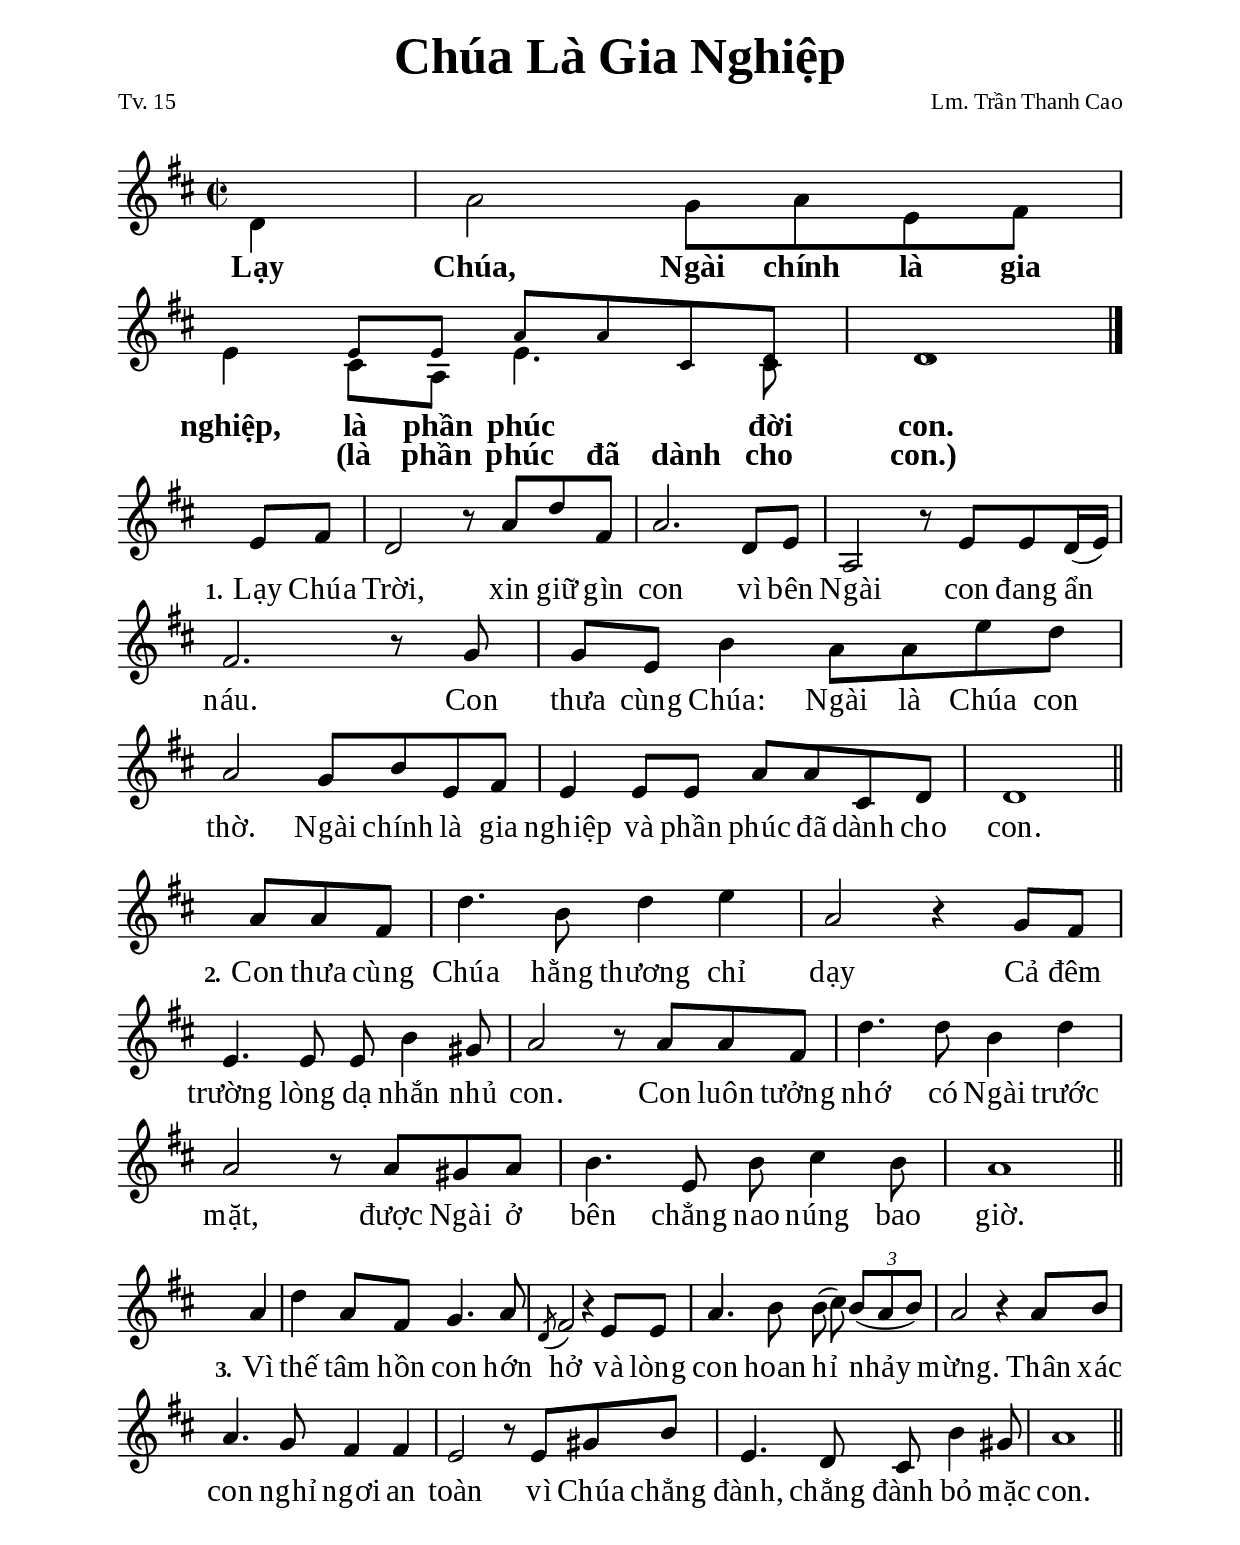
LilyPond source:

% Cài đặt chung
\version "2.20.0"
\include "english.ly"

\header {
  title = \markup { \fontsize #3 "Chúa Là Gia Nghiệp" }
  poet = "Tv. 15"
  composer = "Lm. Trần Thanh Cao"
  arranger = " "
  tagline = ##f
}

\paper {
  #(set-paper-size "a4")
  top-margin = 10\mm
  bottom-margin = 10\mm
  left-margin = 20\mm
  right-margin = 20\mm
  indent = #0
  #(define fonts
    (make-pango-font-tree
      "Liberation Serif"
      "Liberation Serif"
      "Liberation Serif"
      (/ 20 20)))
  page-count = #1
}

% Nhạc điệp khúc
nhacDiepKhucSop = \relative c' {
  \partial 4 d4 |
  a'2 g8 a e fs |
  e4
  \stemDown
  cs8 a e'4. cs8 |
  d1 \bar "|."
}

nhacDiepKhucBas = \relative c' {
  \skip 4
  \skip 1
  \skip 4
  e8 e a a cs, d
  d1 \bar "|."
}

% Nhạc phiên khúc
nhacPhienKhucMot = \relative c' {
  \partial 4 e8 fs |
  d2 r8 a' d fs, |
  a2. d,8 e |
  a,2 r8 e' e d16 (e) |
  fs2. r8 g |
  g e b'4 a8 a e' d |
  a2 g8 b e, fs |
  e4 e8 e a a cs, d |
  d1 \bar "||"
}

nhacPhienKhucHai = \relative c'' {
  \partial 4. a8 a fs |
  d'4. b8 d4 e |
  a,2 r4 g8 fs |
  e4. e8 e b'4 gs8 |
  a2 r8 a a fs |
  d'4. d8 b4 d |
  a2 r8 a gs a |
  b4. e,8 b' cs4 b8 |
  a1 \bar "||"
}

nhacPhienKhucBa = \relative c'' {
  \partial 4 a4 |
  d a8 fs g4. a8 |
  \acciaccatura d,8 fs2 r4 e8 e |
  \autoBeamOff
  a4. b8 b (cs)
  \autoBeamOn
  \tuplet 3/2 { b8 (a b) } |
  a2 r4 a8 b |
  a4. g8 fs4 fs |
  e2 r8 e gs b |
  e,4. d8 cs b'4 gs8 |
  a1 \bar "||"
}

% Lời điệp khúc
loiDiepKhucSop = \lyricmode {
  Lạy Chúa, Ngài chính là gia nghiệp, là phần phúc đời con.
}

loiDiepKhucBas = \lyricmode {
  (là phần phúc đã dành cho con.)
}

% Lời phiên khúc
loiPhienKhucMot = \lyricmode {
  \set stanza = #"1."
  Lạy Chúa Trời, xin giữ gìn con vì bên Ngài con đang ẩn náu.
  Con thưa cùng Chúa: Ngài là Chúa con thờ.
  Ngài chính là gia nghiệp và phần phúc đã dành cho con.
}

loiPhienKhucHai = \lyricmode {
  \set stanza = #"2."
  Con thưa cùng Chúa hằng thương chỉ dạy
  Cả đêm trường lòng dạ nhắn nhủ con.
  Con luôn tưởng nhớ có Ngài trước mặt,
  được Ngài ở bên chẳng nao núng bao giờ.
}

loiPhienKhucBa = \lyricmode {
  \set stanza = #"3."
  Vì thế tâm hồn con hớn hở và lòng con hoan hỉ nhảy mừng.
  Thân xác con nghỉ ngơi an toàn
  vì Chúa chẳng đành, chẳng đành bỏ mặc con.
}


% Dàn trang
\score {
  \new ChoirStaff <<
    \new Staff = diepKhuc \with {
        \consists "Merge_rests_engraver"
        \magnifyStaff #(magstep +1)
      }
      <<
      \new Voice = beSop {
        \voiceTwo \key d \major \time 2/2 \nhacDiepKhucSop
      }
      \new Voice = beBas {
        \override NoteHead.font-size = #-2
        \override NoteColumn.ignore-collision = ##t
        \voiceOne \key d \major \time 2/2 \nhacDiepKhucBas
      }
    >>
    \new Lyrics \lyricsto beSop \loiDiepKhucSop
    \new Lyrics \lyricsto beBas \loiDiepKhucBas
  >>
  \layout {
    \override Lyrics.LyricText.font-series = #'bold
    \override Lyrics.LyricText.font-size = #+3
    \override Lyrics.LyricSpace.minimum-distance = #0.5
    \override Score.BarNumber.break-visibility = ##(#f #f #f)
    \override Score.SpacingSpanner.uniform-stretching = ##t
  }
}

\score {
  \new ChoirStaff <<
    \new Staff = phienKhuc \with {
        \magnifyStaff #(magstep +1)
      }
      <<
      \new Voice = beSop {
        \key d \major \time 2/2 \nhacPhienKhucMot
      }
    >>
    \new Lyrics \lyricsto beSop \loiPhienKhucMot
  >>
  \layout {
    \override Staff.TimeSignature.transparent = ##t
    \override Lyrics.LyricText.font-size = #+3
    \override Lyrics.LyricSpace.minimum-distance = #0.5
    \override Score.BarNumber.break-visibility = ##(#f #f #f)
    \override Score.SpacingSpanner.uniform-stretching = ##t
  }
}

\score {
  \new ChoirStaff <<
    \new Staff = phienKhuc \with {
        \magnifyStaff #(magstep +1)
      }
      <<
      \new Voice = beSop {
        \key d \major \time 2/2 \nhacPhienKhucHai
      }
    >>
    \new Lyrics \lyricsto beSop \loiPhienKhucHai
  >>
  \layout {
    \override Staff.TimeSignature.transparent = ##t
    \override Lyrics.LyricText.font-size = #+3
    \override Lyrics.LyricSpace.minimum-distance = #0.5
    \override Score.BarNumber.break-visibility = ##(#f #f #f)
    \override Score.SpacingSpanner.uniform-stretching = ##t
  }
}

\score {
  \new ChoirStaff <<
    \new Staff = phienKhuc \with {
        \magnifyStaff #(magstep +1)
      }
      <<
      \new Voice = beSop {
        \key d \major \time 2/2 \nhacPhienKhucBa
      }
    >>
    \new Lyrics \lyricsto beSop \loiPhienKhucBa
  >>
  \layout {
    \override Staff.TimeSignature.transparent = ##t
    \override Lyrics.LyricText.font-size = #+3
    \override Lyrics.LyricSpace.minimum-distance = #0.5
    \override Score.BarNumber.break-visibility = ##(#f #f #f)
    \override Score.SpacingSpanner.uniform-stretching = ##t
  }
}
